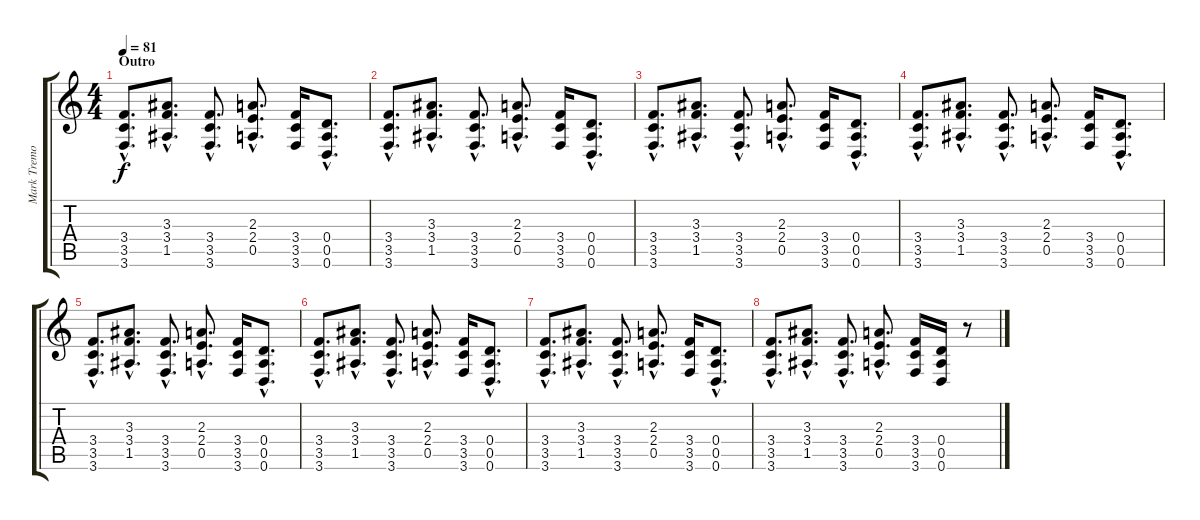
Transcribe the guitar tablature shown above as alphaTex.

\track ("Mark Tremonti " "Mark Tremo") {instrument distortionguitar}
\staff {score tabs}
\tuning (E4 B3 G3 D3 A2 D2) {hide}
\ts (4 4)
\section ("" "Outro")
\tempo 81
\clef g2
\ks c
(3.4{hac} 3.5{hac} 3.6{hac}).8{d dy f} (3.3{hac} 3.4{hac} 1.5{hac}).8{d} (3.4{hac} 3.5{hac} 3.6{hac}).8{d} (2.3{hac} 2.4{hac} 0.5{hac}).8{d} (3.4 3.5 3.6).16 (0.4{hac} 0.5{hac} 0.6{hac}).8{d} |
(3.4{hac} 3.5{hac} 3.6{hac}).8{d} (3.3{hac} 3.4{hac} 1.5{hac}).8{d} (3.4{hac} 3.5{hac} 3.6{hac}).8{d} (2.3{hac} 2.4{hac} 0.5{hac}).8{d} (3.4 3.5 3.6).16 (0.4{hac} 0.5{hac} 0.6{hac}).8{d} |
(3.4{hac} 3.5{hac} 3.6{hac}).8{d} (3.3{hac} 3.4{hac} 1.5{hac}).8{d} (3.4{hac} 3.5{hac} 3.6{hac}).8{d} (2.3{hac} 2.4{hac} 0.5{hac}).8{d} (3.4 3.5 3.6).16 (0.4{hac} 0.5{hac} 0.6{hac}).8{d} |
(3.4{hac} 3.5{hac} 3.6{hac}).8{d} (3.3{hac} 3.4{hac} 1.5{hac}).8{d} (3.4{hac} 3.5{hac} 3.6{hac}).8{d} (2.3{hac} 2.4{hac} 0.5{hac}).8{d} (3.4 3.5 3.6).16 (0.4{hac} 0.5{hac} 0.6{hac}).8{d} |
(3.4{hac} 3.5{hac} 3.6{hac}).8{d} (3.3{hac} 3.4{hac} 1.5{hac}).8{d} (3.4{hac} 3.5{hac} 3.6{hac}).8{d} (2.3{hac} 2.4{hac} 0.5{hac}).8{d} (3.4 3.5 3.6).16 (0.4{hac} 0.5{hac} 0.6{hac}).8{d} |
(3.4{hac} 3.5{hac} 3.6{hac}).8{d} (3.3{hac} 3.4{hac} 1.5{hac}).8{d} (3.4{hac} 3.5{hac} 3.6{hac}).8{d} (2.3{hac} 2.4{hac} 0.5{hac}).8{d} (3.4 3.5 3.6).16 (0.4{hac} 0.5{hac} 0.6{hac}).8{d} |
(3.4{hac} 3.5{hac} 3.6{hac}).8{d} (3.3{hac} 3.4{hac} 1.5{hac}).8{d} (3.4{hac} 3.5{hac} 3.6{hac}).8{d} (2.3{hac} 2.4{hac} 0.5{hac}).8{d} (3.4 3.5 3.6).16 (0.4{hac} 0.5{hac} 0.6{hac}).8{d} |
(3.4{hac} 3.5{hac} 3.6{hac}).8{d} (3.3{hac} 3.4{hac} 1.5{hac}).8{d} (3.4{hac} 3.5{hac} 3.6{hac}).8{d} (2.3{hac} 2.4{hac} 0.5{hac}).8{d} (3.4 3.5 3.6).16 (0.4 0.5 0.6).16 r.8
